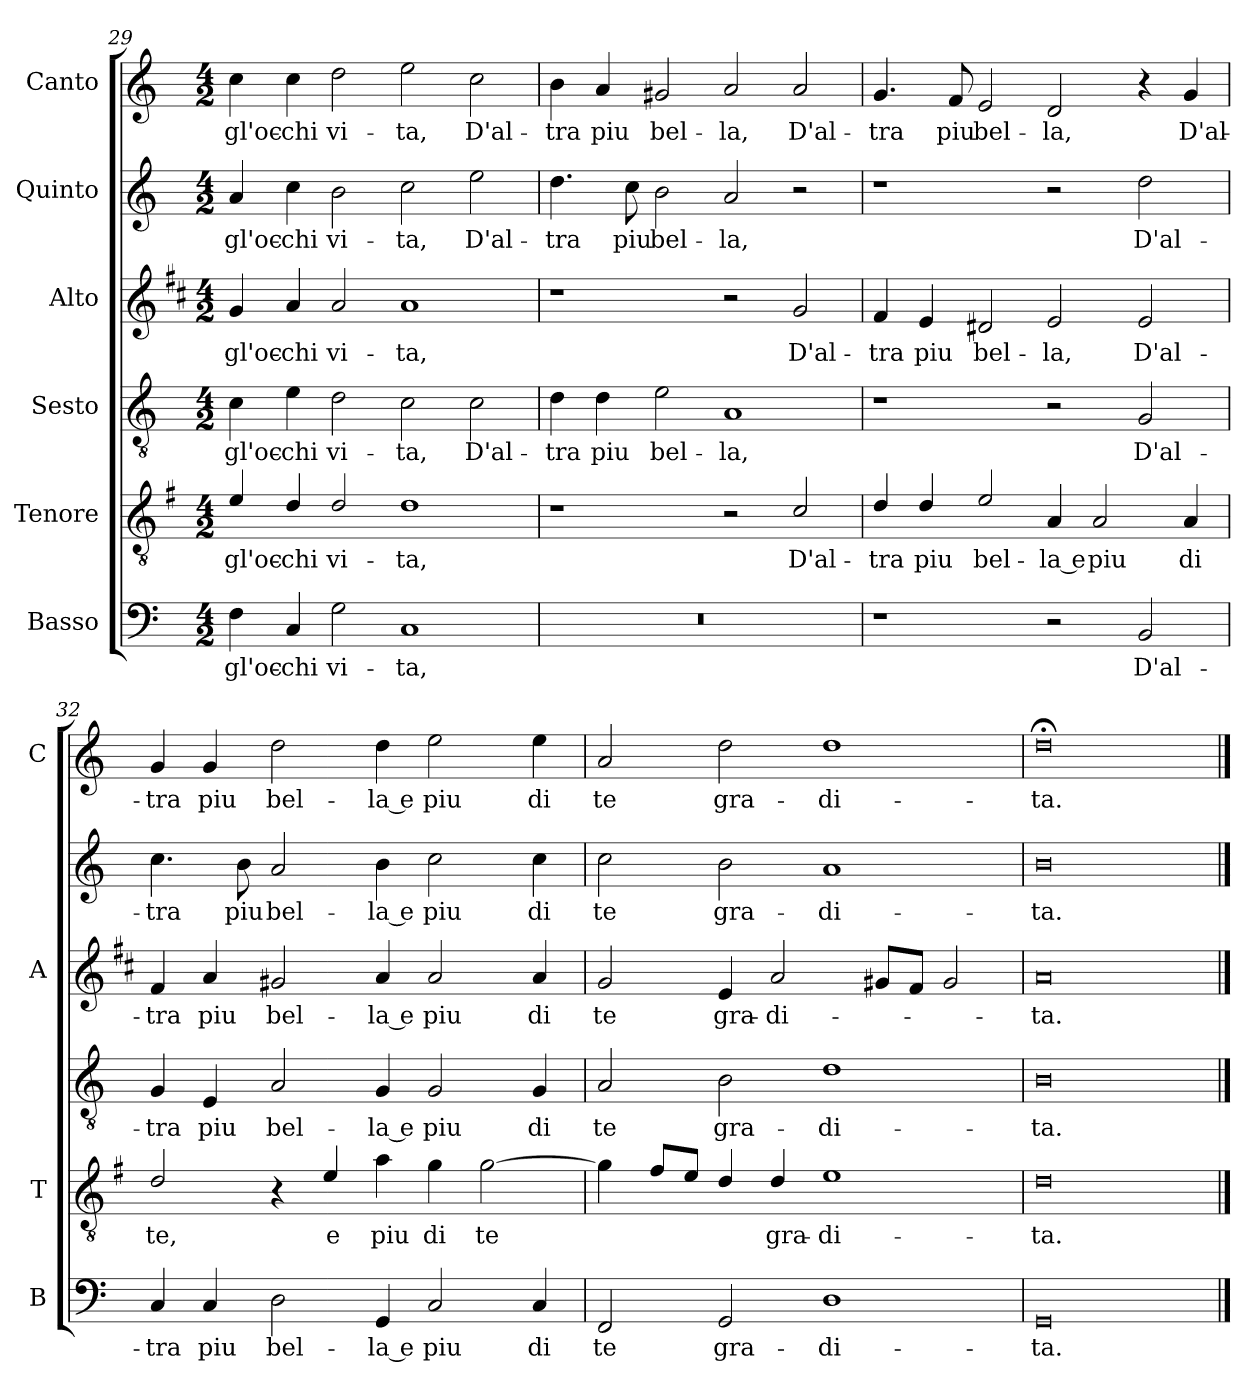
**kern	**text	**kern	**text	**kern	**text	**kern	**text	**kern	**text	**kern	**text
*part6	*part6	*part5	*part5	*part4	*part4	*part3	*part3	*part2	*part2	*part1	*part1
*staff6	*staff6	*staff5	*staff5	*staff4	*staff4	*staff3	*staff3	*staff2	*staff2	*staff1	*staff1
*I"Basso	*	*I"Tenore	*	*I"Sesto	*	*I"Alto	*	*I"Quinto	*	*I"Canto	*
*I'B	*	*I'T	*	*	*	*I'A	*	*	*	*I'C	*
!!LO:PB:g=z
*clefF4	*	*clefGv2	*	*clefGv2	*	*clefG2	*	*clefG2	*	*clefG2	*
*	*	*ITrd4c7	*	*	*	*ITrd1c2	*	*	*	*	*
*k[]	*	*k[]	*	*k[]	*	*k[]	*	*k[]	*	*k[]	*
*C:	*	*C:	*	*C:	*	*C:	*	*C:	*	*C:	*
*M4/2	*	*M4/2	*	*M4/2	*	*M4/2	*	*M4/2	*	*M4/2	*
=29	=29	=29	=29	=29	=29	=29	=29	=29	=29	=29	=29
!	!LO:LY:b	!	!LO:LY:b	!	!LO:LY:b	!	!LO:LY:b	!	!LO:LY:b	!	!LO:LY:b
4F\	gl'oc-	4A/	gl'oc-	4c\	gl'oc-	4f/	gl'oc-	4a/	gl'oc-	4cc\	gl'oc-
!	!LO:LY:b	!	!LO:LY:b	!	!LO:LY:b	!	!LO:LY:b	!	!LO:LY:b	!	!LO:LY:b
4C/	-chi	4G/	-chi	4e\	-chi	4g/	-chi	4cc\	-chi	4cc\	-chi
!	!LO:LY:b	!	!LO:LY:b	!	!LO:LY:b	!	!LO:LY:b	!	!LO:LY:b	!	!LO:LY:b
2G\	vi-	2G/	vi-	2d\	vi-	2g/	vi-	2b\	vi-	2dd\	vi-
!	!LO:LY:b	!	!LO:LY:b	!	!LO:LY:b	!	!LO:LY:b	!	!LO:LY:b	!	!LO:LY:b
1C	-ta,	1G	-ta,	2c\	-ta,	1g	-ta,	2cc\	-ta,	2ee\	-ta,
!	!	!	!	!	!LO:LY:b	!	!	!	!LO:LY:b	!	!LO:LY:b
.	.	.	.	2c\	D'al-	.	.	2ee\	D'al-	2cc\	D'al-
=30	=30	=30	=30	=30	=30	=30	=30	=30	=30	=30	=30
!	!	!	!	!	!LO:LY:b	!	!	!	!LO:LY:b	!	!LO:LY:b
0r	.	1r	.	4d\	-tra	1r	.	4.dd\	-tra	4b\	-tra
!	!	!	!	!	!LO:LY:b	!	!	!	!	!	!LO:LY:b
.	.	.	.	4d\	piu	.	.	.	.	4a/	piu
!	!	!	!	!	!	!	!	!	!LO:LY:b	!	!
.	.	.	.	.	.	.	.	8cc\	piu	.	.
!	!	!	!	!	!LO:LY:b	!	!	!	!LO:LY:b	!	!LO:LY:b
.	.	.	.	2e\	bel-	.	.	2b\	bel-	2g#X/	bel-
!	!	!	!	!	!LO:LY:b	!	!	!	!LO:LY:b	!	!LO:LY:b
.	.	2r	.	1A	-la,	2r	.	2a/	-la,	2a/	-la,
!	!	!	!LO:LY:b	!	!	!	!LO:LY:b	!	!	!	!LO:LY:b
.	.	2F/	D'al-	.	.	2f/	D'al-	2r	.	2a/	D'al-
=31	=31	=31	=31	=31	=31	=31	=31	=31	=31	=31	=31
!	!	!	!LO:LY:b	!	!	!	!LO:LY:b	!	!	!	!LO:LY:b
1r	.	4G/	-tra	1r	.	4e/	-tra	1r	.	4.g/	-tra
!	!	!	!LO:LY:b	!	!	!	!LO:LY:b	!	!	!	!
.	.	4G/	piu	.	.	4d/	piu	.	.	.	.
!	!	!	!	!	!	!	!	!	!	!	!LO:LY:b
.	.	.	.	.	.	.	.	.	.	8f/	piu
!	!	!	!LO:LY:b	!	!	!	!LO:LY:b	!	!	!	!LO:LY:b
.	.	2A/	bel-	.	.	2c#X/	bel-	.	.	2e/	bel-
!	!	!	!LO:LY:b	!	!	!	!LO:LY:b	!	!	!	!LO:LY:b
2r	.	4D/	-la e	2r	.	2d/	-la,	2r	.	2d/	-la,
!	!	!	!LO:LY:b	!	!	!	!	!	!	!	!
.	.	2D/	piu	.	.	.	.	.	.	.	.
!	!LO:LY:b	!	!	!	!LO:LY:b	!	!LO:LY:b	!	!LO:LY:b	!	!
2BB/	D'al-	.	.	2G/	D'al-	2d/	D'al-	2dd\	D'al-	4r	.
!	!	!	!LO:LY:b	!	!	!	!	!	!	!	!LO:LY:b
.	.	4D/	di	.	.	.	.	.	.	4g/	D'al-
=32	=32	=32	=32	=32	=32	=32	=32	=32	=32	=32	=32
!	!LO:LY:b	!	!LO:LY:b	!	!LO:LY:b	!	!LO:LY:b	!	!LO:LY:b	!	!LO:LY:b
4C/	-tra	2G/	te,	4G/	-tra	4e/	-tra	4.cc\	-tra	4g/	-tra
!	!LO:LY:b	!	!	!	!LO:LY:b	!	!LO:LY:b	!	!	!	!LO:LY:b
4C/	piu	.	.	4E/	piu	4g/	piu	.	.	4g/	piu
!	!	!	!	!	!	!	!	!	!LO:LY:b	!	!
.	.	.	.	.	.	.	.	8b\	piu	.	.
!	!LO:LY:b	!	!	!	!LO:LY:b	!	!LO:LY:b	!	!LO:LY:b	!	!LO:LY:b
2D\	bel-	4r	.	2A/	bel-	2f#X/	bel-	2a/	bel-	2dd\	bel-
!	!	!	!LO:LY:b	!	!	!	!	!	!	!	!
.	.	4A/	e	.	.	.	.	.	.	.	.
!	!LO:LY:b	!	!LO:LY:b	!	!LO:LY:b	!	!LO:LY:b	!	!LO:LY:b	!	!LO:LY:b
4GG/	-la e	4d\	piu	4G/	-la e	4g/	-la e	4b\	-la e	4dd\	-la e
!	!LO:LY:b	!	!LO:LY:b	!	!LO:LY:b	!	!LO:LY:b	!	!LO:LY:b	!	!LO:LY:b
2C/	piu	4c\	di	2G/	piu	2g/	piu	2cc\	piu	2ee\	piu
!	!	!	!LO:LY:b	!	!	!	!	!	!	!	!
.	.	[2c\	te	.	.	.	.	.	.	.	.
!	!LO:LY:b	!	!	!	!LO:LY:b	!	!LO:LY:b	!	!LO:LY:b	!	!LO:LY:b
4C/	di	.	.	4G/	di	4g/	di	4cc\	di	4ee\	di
!!LO:LB:g=z
=33	=33	=33	=33	=33	=33	=33	=33	=33	=33	=33	=33
!	!LO:LY:b	!	!	!	!LO:LY:b	!	!LO:LY:b	!	!LO:LY:b	!	!LO:LY:b
2FF/	te	4c\]	.	2A/	te	2f/	te	2cc\	te	2a/	te
.	.	8B/L	.	.	.	.	.	.	.	.	.
.	.	8A/J	.	.	.	.	.	.	.	.	.
!	!LO:LY:b	!	!	!	!LO:LY:b	!	!LO:LY:b	!	!LO:LY:b	!	!LO:LY:b
2GG/	gra-	4G/	.	2B\	gra-	4d/	gra-	2b\	gra-	2dd\	gra-
!	!	!	!LO:LY:b	!	!	!	!LO:LY:b	!	!	!	!
.	.	4G/	gra-	.	.	2g/	-di-	.	.	.	.
!	!LO:LY:b	!	!LO:LY:b	!	!LO:LY:b	!	!	!	!LO:LY:b	!	!LO:LY:b
1D	-di-	1A	-di-	1d	-di-	.	.	1a	-di-	1dd	-di-
.	.	.	.	.	.	8f#X/L	.	.	.	.	.
.	.	.	.	.	.	8e/J	.	.	.	.	.
.	.	.	.	.	.	2f#/	.	.	.	.	.
=34	=34	=34	=34	=34	=34	=34	=34	=34	=34	=34	=34
!	!LO:LY:b	!	!LO:LY:b	!	!LO:LY:b	!	!LO:LY:b	!	!LO:LY:b	!	!LO:LY:b
0GG	-ta.	0G	-ta.	0B	-ta.	0g	-ta.	0b	-ta.	0dd;<	-ta.
==	==	==	==	==	==	==	==	==	==	==	==
*-	*-	*-	*-	*-	*-	*-	*-	*-	*-	*-	*-
